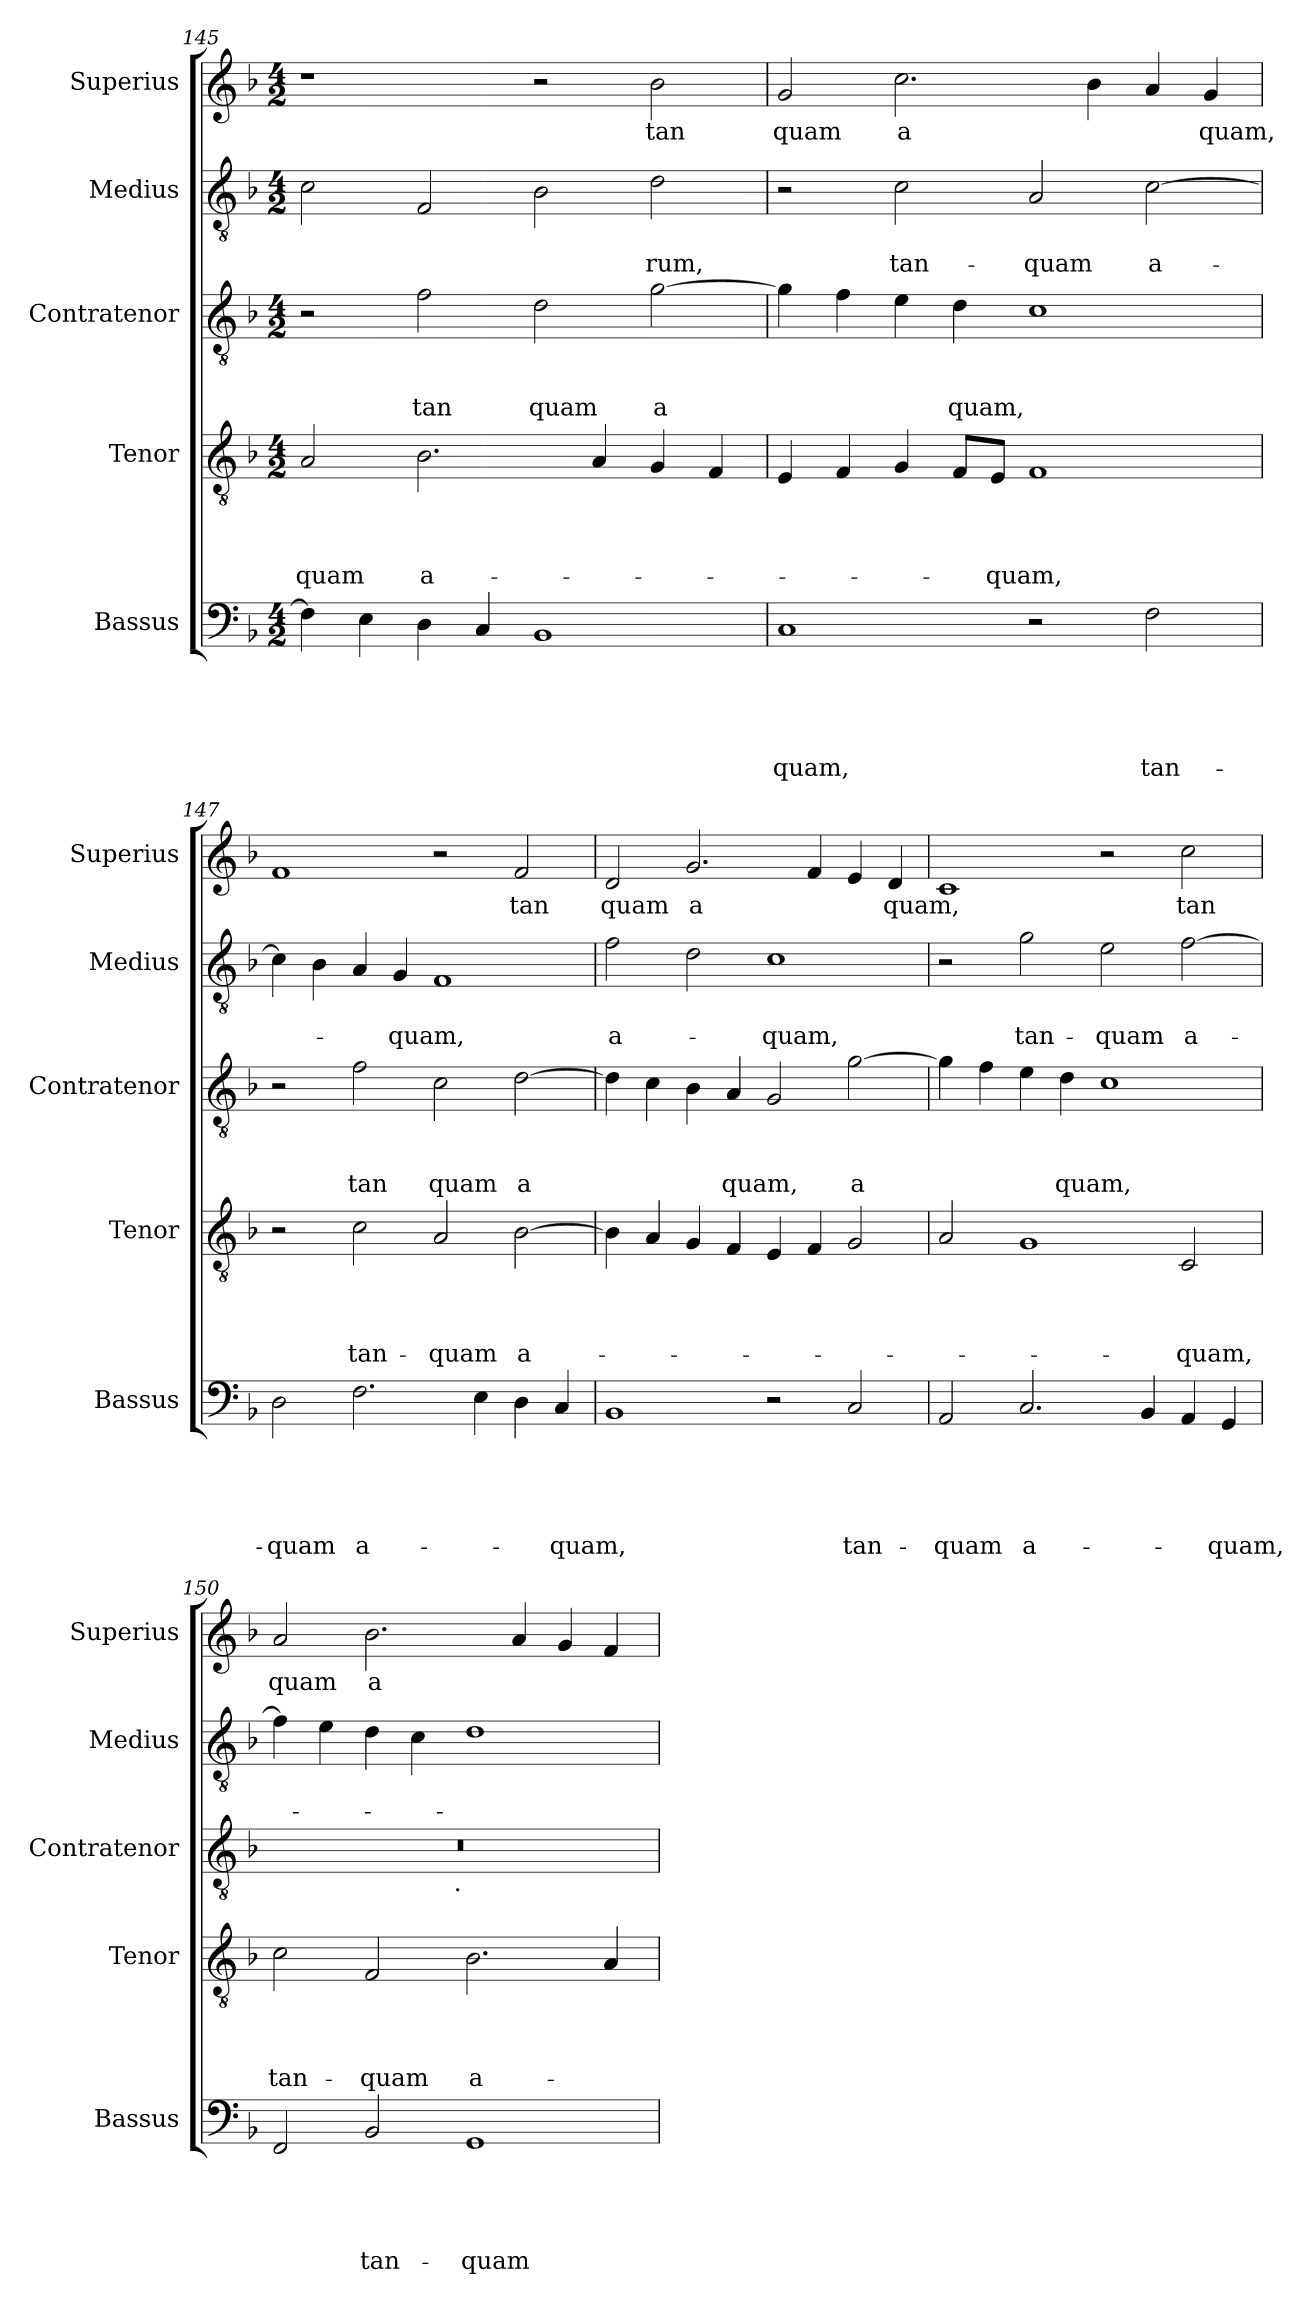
**kern	**text	**text	**text	**text	**text	**kern	**text	**text	**text	**text	**kern	**text	**text	**text	**kern	**text	**text	**kern	**text
*part5	*part5	*part5	*part5	*part5	*part5	*part4	*part4	*part4	*part4	*part4	*part3	*part3	*part3	*part3	*part2	*part2	*part2	*part1	*part1
*staff5	*staff5	*staff5	*staff5	*staff5	*staff5	*staff4	*staff4	*staff4	*staff4	*staff4	*staff3	*staff3	*staff3	*staff3	*staff2	*staff2	*staff2	*staff1	*staff1
*I"Bassus	*	*	*	*	*	*I"Tenor	*	*	*	*	*I"Contratenor	*	*	*	*I"Medius	*	*	*I"Superius	*
*I'Bassus	*	*	*	*	*	*I'Tenor	*	*	*	*	*I'Contratenor	*	*	*	*I'Medius	*	*	*I'Superius	*
!!LO:PB:g=z
*clefF4	*	*	*	*	*	*clefGv2	*	*	*	*	*clefGv2	*	*	*	*clefGv2	*	*	*clefG2	*
*k[b-]	*	*	*	*	*	*k[b-]	*	*	*	*	*k[b-]	*	*	*	*k[b-]	*	*	*k[b-]	*
*F:	*	*	*	*	*	*F:	*	*	*	*	*F:	*	*	*	*F:	*	*	*F:	*
*M4/2	*	*	*	*	*	*M4/2	*	*	*	*	*M4/2	*	*	*	*M4/2	*	*	*M4/2	*
=145	=145	=145	=145	=145	=145	=145	=145	=145	=145	=145	=145	=145	=145	=145	=145	=145	=145	=145	=145
!	!	!	!	!	!	!	!	!	!	!LO:LY:b	!	!	!	!	!	!	!	!	!
4F\]	.	.	.	.	.	2A/	.	.	.	-quam	2r	.	.	.	2c\	.	.	1r	.
4E\	.	.	.	.	.	.	.	.	.	.	.	.	.	.	.	.	.	.	.
!	!	!	!	!	!	!	!	!	!	!LO:LY:b	!	!	!	!LO:LY:b	!	!	!	!	!
4D\	.	.	.	.	.	2.B-\	.	.	.	a-	2f\	.	.	tan	2F/	.	.	.	.
4C/	.	.	.	.	.	.	.	.	.	.	.	.	.	.	.	.	.	.	.
!	!	!	!	!	!	!	!	!	!	!	!	!	!	!LO:LY:b	!	!	!	!	!
1BB-	.	.	.	.	.	.	.	.	.	.	2d\	.	.	quam	2B-\	.	.	2r	.
.	.	.	.	.	.	4A/	.	.	.	.	.	.	.	.	.	.	.	.	.
!	!	!	!	!	!	!	!	!	!	!	!	!	!	!LO:LY:b	!	!	!LO:LY:b	!	!LO:LY:b
.	.	.	.	.	.	4G/	.	.	.	.	[>2g\	.	.	a	2d\	.	rum,	2b-\	tan
.	.	.	.	.	.	4F/	.	.	.	.	.	.	.	.	.	.	.	.	.
=146	=146	=146	=146	=146	=146	=146	=146	=146	=146	=146	=146	=146	=146	=146	=146	=146	=146	=146	=146
!	!	!	!	!	!LO:LY:b	!	!	!	!	!	!	!	!	!	!	!	!	!	!LO:LY:b
1C	.	.	.	.	quam,	4E/	.	.	.	.	4g\]	.	.	.	2r	.	.	2g/	quam
.	.	.	.	.	.	4F/	.	.	.	.	4f\	.	.	.	.	.	.	.	.
!	!	!	!	!	!	!	!	!	!	!	!	!	!	!	!	!	!LO:LY:b	!	!LO:LY:b
.	.	.	.	.	.	4G/	.	.	.	.	4e\	.	.	.	2c\	.	tan-	2.cc\	a
!	!	!	!	!	!	!	!	!	!	!	!	!	!	!LO:LY:b	!	!	!	!	!
.	.	.	.	.	.	8F/L	.	.	.	.	4d\	.	.	quam,	.	.	.	.	.
!	!	!	!	!	!	!	!	!	!	!LO:LY:b	!	!	!	!	!	!	!	!	!
.	.	.	.	.	.	8E/J	.	.	.	-quam,	.	.	.	.	.	.	.	.	.
!	!	!	!	!	!	!	!	!	!	!	!	!	!	!	!	!	!LO:LY:b	!	!
2r	.	.	.	.	.	1F	.	.	.	.	1c	.	.	.	2A/	.	-quam	.	.
.	.	.	.	.	.	.	.	.	.	.	.	.	.	.	.	.	.	4b-\	.
!	!	!	!	!	!LO:LY:b	!	!	!	!	!	!	!	!	!	!	!	!LO:LY:b	!	!
2F\	.	.	.	.	tan-	.	.	.	.	.	.	.	.	.	[>2c\	.	a-	4a/	.
!	!	!	!	!	!	!	!	!	!	!	!	!	!	!	!	!	!	!	!LO:LY:b
.	.	.	.	.	.	.	.	.	.	.	.	.	.	.	.	.	.	4g/	quam,
=147	=147	=147	=147	=147	=147	=147	=147	=147	=147	=147	=147	=147	=147	=147	=147	=147	=147	=147	=147
!	!	!	!	!	!LO:LY:b	!	!	!	!	!	!	!	!	!	!	!	!	!	!
2D\	.	.	.	.	-quam	2r	.	.	.	.	2r	.	.	.	4c\]	.	.	1f	.
.	.	.	.	.	.	.	.	.	.	.	.	.	.	.	4B-\	.	.	.	.
!	!	!	!	!	!LO:LY:b	!	!	!	!	!LO:LY:b	!	!	!	!LO:LY:b	!	!	!	!	!
2.F\	.	.	.	.	a-	2c\	.	.	.	tan-	2f\	.	.	tan	4A/	.	.	.	.
!	!	!	!	!	!	!	!	!	!	!	!	!	!	!	!	!	!LO:LY:b	!	!
.	.	.	.	.	.	.	.	.	.	.	.	.	.	.	4G/	.	-quam,	.	.
!	!	!	!	!	!	!	!	!	!	!LO:LY:b	!	!	!	!LO:LY:b	!	!	!	!	!
.	.	.	.	.	.	2A/	.	.	.	-quam	2c\	.	.	quam	1F	.	.	2r	.
4E\	.	.	.	.	.	.	.	.	.	.	.	.	.	.	.	.	.	.	.
!	!	!	!	!	!	!	!	!	!	!LO:LY:b	!	!	!	!LO:LY:b	!	!	!	!	!LO:LY:b
4D\	.	.	.	.	.	[>2B-\	.	.	.	a-	[>2d\	.	.	a	.	.	.	2f/	tan
!	!	!	!	!	!LO:LY:b	!	!	!	!	!	!	!	!	!	!	!	!	!	!
4C/	.	.	.	.	-quam,	.	.	.	.	.	.	.	.	.	.	.	.	.	.
=148	=148	=148	=148	=148	=148	=148	=148	=148	=148	=148	=148	=148	=148	=148	=148	=148	=148	=148	=148
!	!	!	!	!	!	!	!	!	!	!	!	!	!	!	!	!	!LO:LY:b	!	!LO:LY:b
1BB-	.	.	.	.	.	4B-\]	.	.	.	.	4d\]	.	.	.	2f\	.	a-	2d/	quam
.	.	.	.	.	.	4A/	.	.	.	.	4c\	.	.	.	.	.	.	.	.
!	!	!	!	!	!	!	!	!	!	!	!	!	!	!	!	!	!	!	!LO:LY:b
.	.	.	.	.	.	4G/	.	.	.	.	4B-\	.	.	.	2d\	.	.	2.g/	a
!	!	!	!	!	!	!	!	!	!	!	!	!	!	!LO:LY:b	!	!	!	!	!
.	.	.	.	.	.	4F/	.	.	.	.	4A/	.	.	quam,	.	.	.	.	.
!	!	!	!	!	!	!	!	!	!	!	!	!	!	!	!	!	!LO:LY:b	!	!
2r	.	.	.	.	.	4E/	.	.	.	.	2G/	.	.	.	1c	.	-quam,	.	.
.	.	.	.	.	.	4F/	.	.	.	.	.	.	.	.	.	.	.	4f/	.
!	!	!	!	!	!LO:LY:b	!	!	!	!	!	!	!	!	!LO:LY:b	!	!	!	!	!
2C/	.	.	.	.	tan-	2G/	.	.	.	.	[>2g\	.	.	a	.	.	.	4e/	.
!	!	!	!	!	!	!	!	!	!	!	!	!	!	!	!	!	!	!	!LO:LY:b
.	.	.	.	.	.	.	.	.	.	.	.	.	.	.	.	.	.	4d/	quam,
=149	=149	=149	=149	=149	=149	=149	=149	=149	=149	=149	=149	=149	=149	=149	=149	=149	=149	=149	=149
!	!	!	!	!	!LO:LY:b	!	!	!	!	!	!	!	!	!	!	!	!	!	!
2AA/	.	.	.	.	-quam	2A/	.	.	.	.	4g\]	.	.	.	2r	.	.	1c	.
.	.	.	.	.	.	.	.	.	.	.	4f\	.	.	.	.	.	.	.	.
!	!	!	!	!	!LO:LY:b	!	!	!	!	!	!	!	!	!	!	!	!LO:LY:b	!	!
2.C/	.	.	.	.	a-	1G	.	.	.	.	4e\	.	.	.	2g\	.	tan-	.	.
!	!	!	!	!	!	!	!	!	!	!	!	!	!	!LO:LY:b	!	!	!	!	!
.	.	.	.	.	.	.	.	.	.	.	4d\	.	.	quam,	.	.	.	.	.
!	!	!	!	!	!	!	!	!	!	!	!	!	!	!	!	!	!LO:LY:b	!	!
.	.	.	.	.	.	.	.	.	.	.	1c	.	.	.	2e\	.	-quam	2r	.
4BB-/	.	.	.	.	.	.	.	.	.	.	.	.	.	.	.	.	.	.	.
!	!	!	!	!	!	!	!	!	!	!LO:LY:b	!	!	!	!	!	!	!LO:LY:b	!	!LO:LY:b
4AA/	.	.	.	.	.	2C/	.	.	.	-quam,	.	.	.	.	[>2f\	.	a-	2cc\	tan
!	!	!	!	!	!LO:LY:b	!	!	!	!	!	!	!	!	!	!	!	!	!	!
4GG/	.	.	.	.	-quam,	.	.	.	.	.	.	.	.	.	.	.	.	.	.
=150	=150	=150	=150	=150	=150	=150	=150	=150	=150	=150	=150	=150	=150	=150	=150	=150	=150	=150	=150
!	!	!	!	!	!	!	!	!	!	!LO:LY:b	!	!	!	!	!	!	!	!	!LO:LY:b
*	*	*	*	*	*	*	*	*	*	*	*^	*	*	*	*	*	*	*	*
2FF/	.	.	.	.	.	2c\	.	.	.	tan-	0r	2ryy	.	.	.	4f\]	.	.	2a/	quam
.	.	.	.	.	.	.	.	.	.	.	.	.	.	.	.	4e\	.	.	.	.
!	!	!	!	!	!LO:LY:b	!	!	!	!	!LO:LY:b	!	!	!	!	!	!	!	!	!	!LO:LY:b
2BB-/	.	.	.	.	tan-	2F/	.	.	.	-quam	.	4...ryy	.	.	.	4d\	.	.	2.b-\	a
.	.	.	.	.	.	.	.	.	.	.	.	.	.	.	.	4c\	.	.	.	.
!	!	!	!	!	!	!	!	!	!	!	!	!LO:TX:b:t=.	!	!	!	!	!	!	!	!
.	.	.	.	.	.	.	.	.	.	.	.	1ryy	.	.	.	.	.	.	.	.
!	!	!	!	!	!LO:LY:b	!	!	!	!	!LO:LY:b	!	!	!	!	!	!	!	!	!	!
1GG	.	.	.	.	-quam	2.B-\	.	.	.	a-	.	.	.	.	.	1d	.	.	.	.
.	.	.	.	.	.	.	.	.	.	.	.	.	.	.	.	.	.	.	4a/	.
.	.	.	.	.	.	.	.	.	.	.	.	.	.	.	.	.	.	.	4g/	.
.	.	.	.	.	.	4A/	.	.	.	.	.	.	.	.	.	.	.	.	4f/	.
.	.	.	.	.	.	.	.	.	.	.	.	32ryy	.	.	.	.	.	.	.	.
*	*	*	*	*	*	*	*	*	*	*	*v	*v	*	*	*	*	*	*	*	*
=	=	=	=	=	=	=	=	=	=	=	=	=	=	=	=	=	=	=	=
*-	*-	*-	*-	*-	*-	*-	*-	*-	*-	*-	*-	*-	*-	*-	*-	*-	*-	*-	*-
